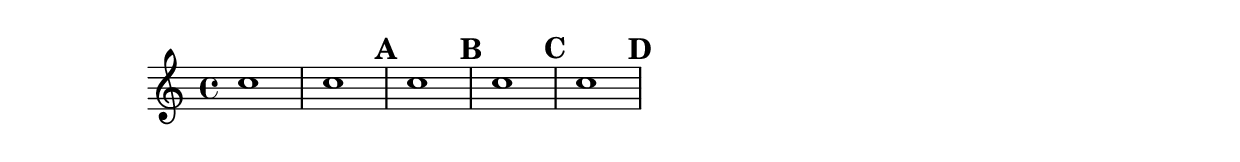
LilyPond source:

\header { texidoc= "

Marks can be printed as numbers.  
By setting @code{markFormatter} we may choose a different style of mark printing. Also, marks can be specified manually, with a markup argument." 
	  
      }

\version "2.4.0"
\relative c''{
  \set Score.markFormatter = #format-mark-numbers 
  c1 | \mark \markup { \musicglyph #"scripts-coda" }
  c1 | \mark \default
  c1 | \mark \default
  \set Score.markFormatter
  = #(lambda (mark  context)
      (make-box-markup (format-mark-numbers mark context)))
  c1 | \mark \default
  \set Score.markFormatter
  = #(lambda (mark  context)
      (make-circle-markup (format-mark-numbers mark context)))
  c1 | \mark \default
}

